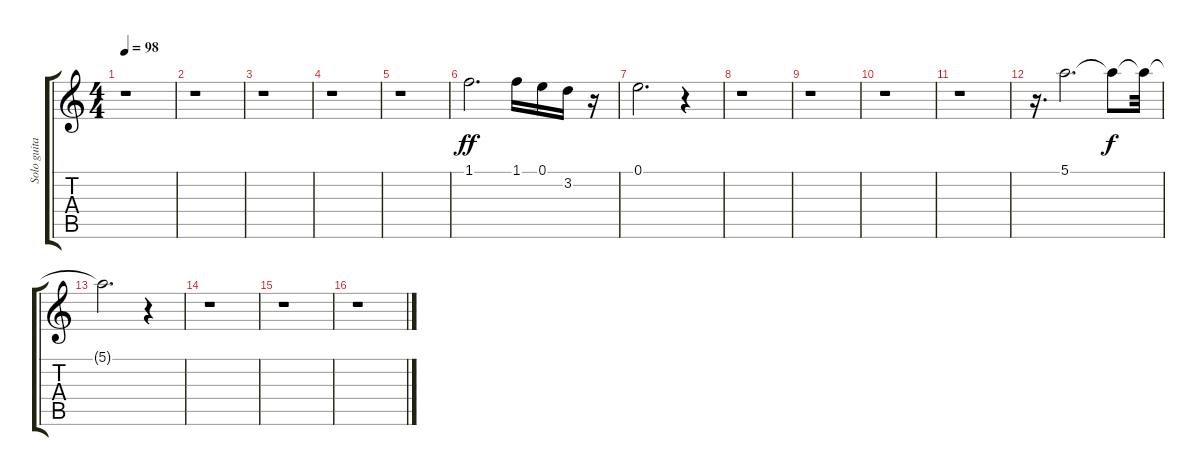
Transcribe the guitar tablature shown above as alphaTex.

\track ("Solo guitare" "Solo guita") {instrument distortionguitar}
\staff {score tabs}
\tuning (E4 B3 G3 D3 A2 E2) {hide}
\ts (4 4)
\tempo 98
\clef g2
\ks c
r.1{dy f} |
r.1 |
r.1 |
r.1 |
r.1 |
1.1.2{d dy ff} 1.1.16 0.1.16 3.2.16 r.16 |
0.1.2{d} r.4 |
r.1 |
r.1 |
r.1 |
r.1 |
r.16{d} 5.1.2{d volume 3} 5.1{t}.8{dy f} 5.1{t}.32 |
5.1{t}.2{d} r.4 |
r.1 |
r.1 |
r.1
